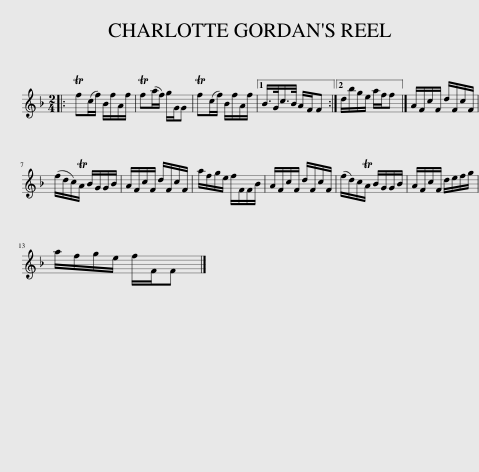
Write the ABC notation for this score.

X:1
L:1/8
M:2/4
I:linebreak $
K:F
V:1 treble
V:1
|: Tf(c/f/) B/f/A/f/ | Tf(a/f/) g/G/G | Tf(c/f/) B/f/A/f/ |1 B/>G/c/>B/ A/F/F :|2 d/b/g/e/ a/f/f |] %5
 A/F/c/F/ d/F/c/F/ |$ (f/d/c/)TA/ B/G/G/B/ | A/F/c/F/ d/F/c/F/ | a/f/g/e/ f/F/F/B/ | A/F/c/F/ d/F/c/F/ | %10
 (f/d/)c/TA/ B/G/G/B/ | A/F/c/F/ d/e/f/g/ |$ a/f/g/e/ f/F/F |] %13
